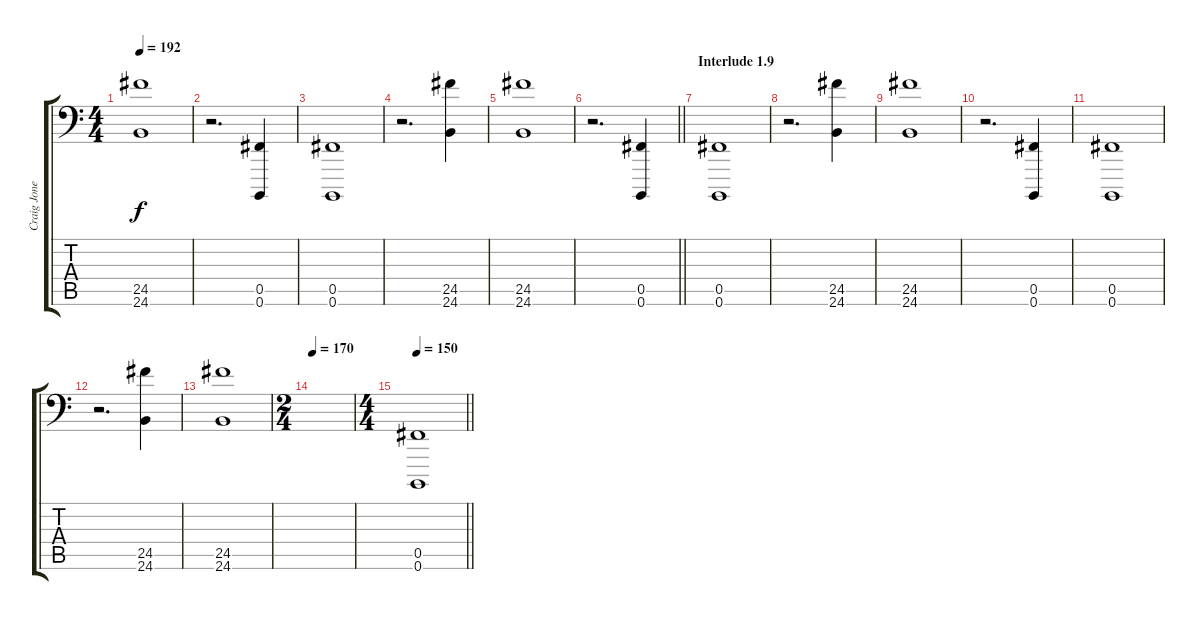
\track ("Craig Jones" "Craig Jone") {instrument lead2sawtooth}
\staff {score tabs}
\tuning (Db6 Ab3 E3 B2 Gb2 B0) {hide}
\ts (4 4)
\tempo 192
\clef f4
\ks c
(24.5 24.6).1{dy f} |
r.2{d} (0.5 0.6).4 |
(0.5 0.6).1 |
r.2{d} (24.5 24.6).4 |
(24.5 24.6).1 |
\barLineRight lightlight
r.2{d} (0.5 0.6).4 |
\section ("" "Interlude 1.9")
(0.5 0.6).1 |
r.2{d} (24.5 24.6).4 |
(24.5 24.6).1 |
r.2{d} (0.5 0.6).4 |
(0.5 0.6).1 |
r.2{d} (24.5 24.6).4 |
(24.5 24.6).1 |
\ts (2 4)
\tempo 170
|
\ts (4 4)
\tempo 150
\barLineRight lightlight
(0.5 0.6).1
